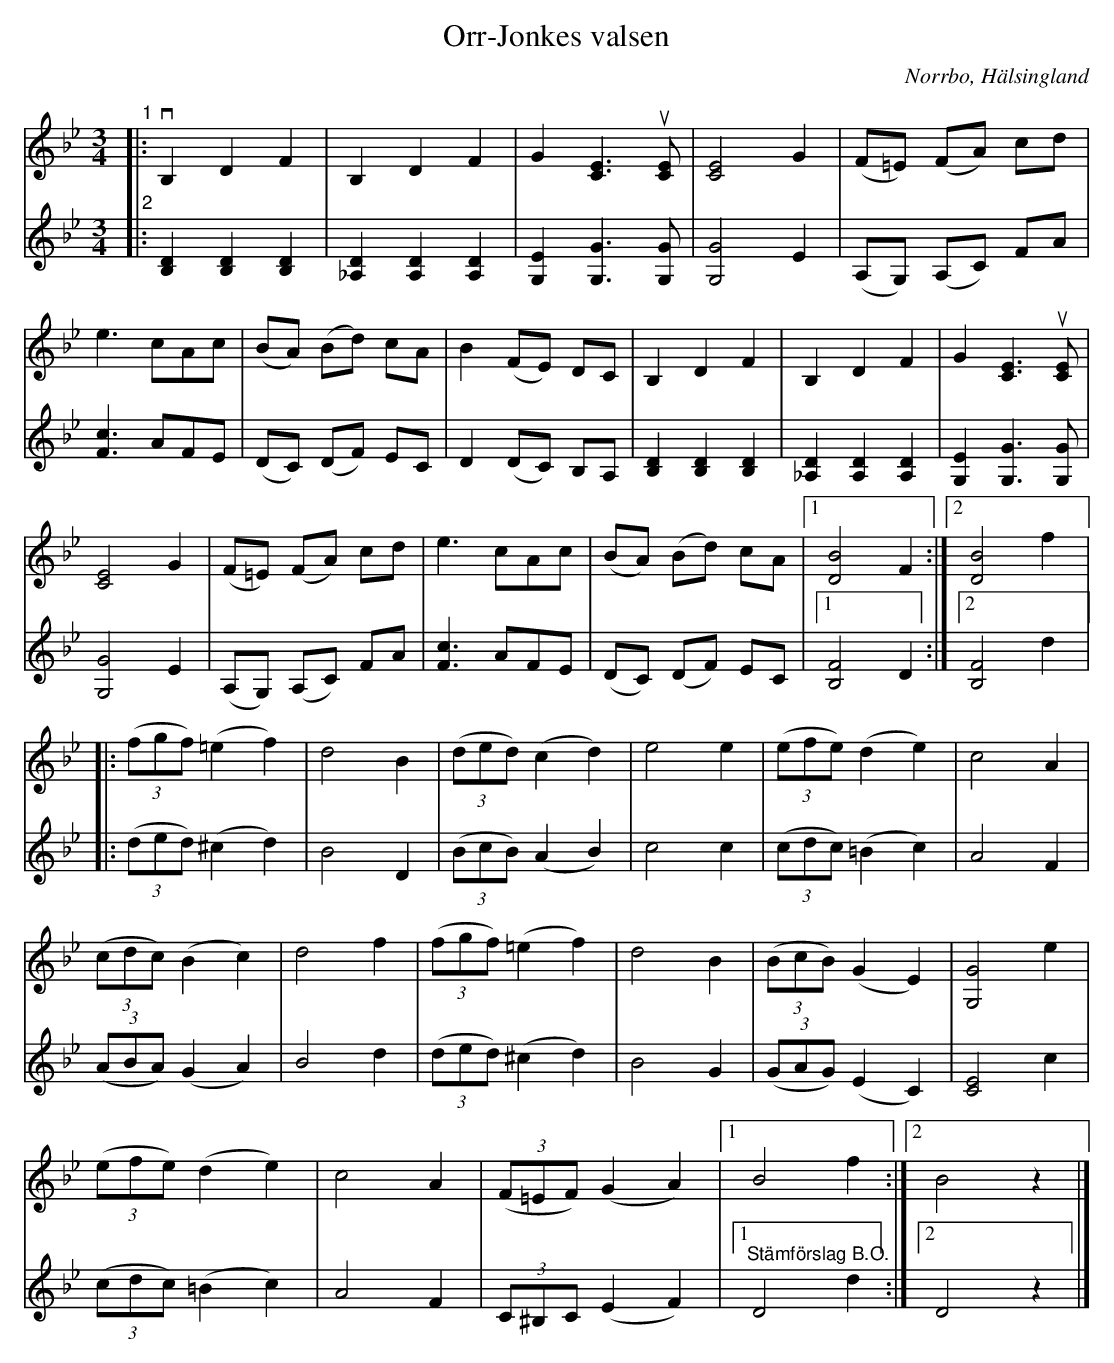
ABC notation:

X:1
T:Orr-Jonkes valsen
O:Norrbo, Hälsingland
L:1/8
M:3/4
K:Bb
V:1
"^1"|:v B,2 D2 F2 | B,2 D2 F2 | G2 [CE]3u [CE] | [CE]4 G2 | (F=E) (FA) cd |
e3 cAc | (BA) (Bd) cA | B2 (FE) DC | B,2 D2 F2 | B,2 D2 F2 | G2 [CE]3u [CE] |
[CE]4 G2 | (F=E) (FA) cd | e3 cAc | (BA) (Bd) cA |1 [DB]4 F2 :|2 [DB]4 f2 |:
(3(fgf) (=e2 f2) | d4 B2 | (3(ded) (c2 d2) | e4 e2 | (3(efe) (d2 e2) | c4 A2 |
(3(cdc) (B2 c2) | d4 f2 | (3(fgf) (=e2 f2) | d4 B2 | (3(BcB) (G2 E2) | [G,G]4 e2 |
(3(efe) (d2 e2) | c4 A2 | (3(F=EF) (G2 A2) |1 B4 f2 :|2 B4 z2 |]
V:2
"^2"|: [B,D]2 [B,D]2 [B,D]2 | [_A,D]2 [A,D]2 [A,D]2 | [G,E]2 [G,G]3 [G,G] | [G,G]4 E2 |
(A,G,) (A,C) FA | [Fc]3 AFE | (DC) (DF) EC | D2 (DC) B,A, | [B,D]2 [B,D]2 [B,D]2 |
[_A,D]2 [A,D]2 [A,D]2 | [G,E]2 [G,G]3 [G,G] | [G,G]4 E2 | (A,G,) (A,C) FA | [Fc]3 AFE |
(DC) (DF) EC |1 [B,F]4 D2 :|2 [B,F]4 d2 |: (3(ded) (^c2 d2) | B4 D2 | (3(BcB) (A2 B2) | c4 c2 |
(3(cdc) (=B2 c2) | A4 F2 | (3(ABA) (G2 A2) | B4 d2 | (3(ded) (^c2 d2) | B4 G2 | (3(GAG) (E2 C2) |
[CE]4 c2 | (3(cdc) (=B2 c2) | A4 F2 | (3C^B,C (E2 F2) |1"^Stämförslag B.O." D4 d2 :|2 D4 z2 |]
